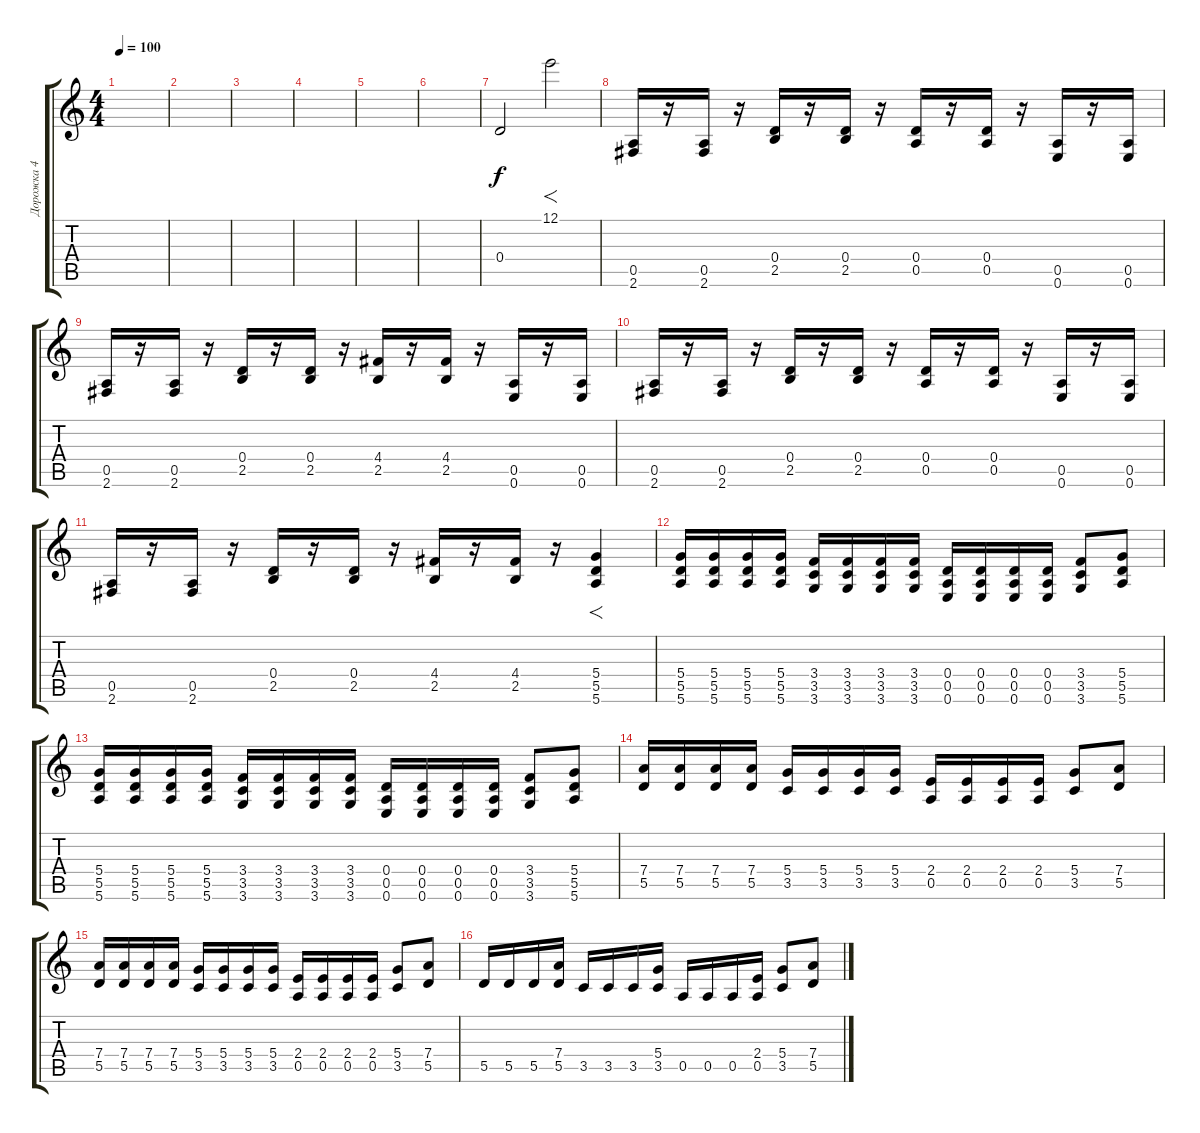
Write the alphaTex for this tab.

\track ("Дорожка 4" "Дорожка 4") {instrument overdrivenguitar}
\staff {score tabs}
\tuning (E4 B3 G3 D3 A2 E2) {hide}
\ts (4 4)
\tempo 100
\clef g2
\ks c
|
|
|
|
|
|
0.4.2 12.1.2{f} |
(0.5 2.6).16 r.16 (0.5 2.6).16 r.16 (0.4 2.5).16 r.16 (0.4 2.5).16 r.16 (0.4 0.5).16 r.16 (0.4 0.5).16 r.16 (0.5 0.6).16 r.16 (0.5 0.6).16 |
(0.5 2.6).16 r.16 (0.5 2.6).16 r.16 (0.4 2.5).16 r.16 (0.4 2.5).16 r.16 (4.4 2.5).16 r.16 (4.4 2.5).16 r.16 (0.5 0.6).16 r.16 (0.5 0.6).16 |
(0.5 2.6).16 r.16 (0.5 2.6).16 r.16 (0.4 2.5).16 r.16 (0.4 2.5).16 r.16 (0.4 0.5).16 r.16 (0.4 0.5).16 r.16 (0.5 0.6).16 r.16 (0.5 0.6).16 |
(0.5 2.6).16 r.16 (0.5 2.6).16 r.16 (0.4 2.5).16 r.16 (0.4 2.5).16 r.16 (4.4 2.5).16 r.16 (4.4 2.5).16 r.16 (5.4 5.5 5.6).4{f} |
(5.4 5.5 5.6).16 (5.4 5.5 5.6).16 (5.4 5.5 5.6).16 (5.4 5.5 5.6).16 (3.4 3.5 3.6).16 (3.4 3.5 3.6).16 (3.4 3.5 3.6).16 (3.4 3.5 3.6).16 (0.4 0.5 0.6).16 (0.4 0.5 0.6).16 (0.4 0.5 0.6).16 (0.4 0.5 0.6).16 (3.4 3.5 3.6).8 (5.4 5.5 5.6).8 |
(5.4 5.5 5.6).16 (5.4 5.5 5.6).16 (5.4 5.5 5.6).16 (5.4 5.5 5.6).16 (3.4 3.5 3.6).16 (3.4 3.5 3.6).16 (3.4 3.5 3.6).16 (3.4 3.5 3.6).16 (0.4 0.5 0.6).16 (0.4 0.5 0.6).16 (0.4 0.5 0.6).16 (0.4 0.5 0.6).16 (3.4 3.5 3.6).8 (5.4 5.5 5.6).8 |
(7.4 5.5).16 (7.4 5.5).16 (7.4 5.5).16 (7.4 5.5).16 (5.4 3.5).16 (5.4 3.5).16 (5.4 3.5).16 (5.4 3.5).16 (2.4 0.5).16 (2.4 0.5).16 (2.4 0.5).16 (2.4 0.5).16 (5.4 3.5).8 (7.4 5.5).8 |
(7.4 5.5).16 (7.4 5.5).16 (7.4 5.5).16 (7.4 5.5).16 (5.4 3.5).16 (5.4 3.5).16 (5.4 3.5).16 (5.4 3.5).16 (2.4 0.5).16 (2.4 0.5).16 (2.4 0.5).16 (2.4 0.5).16 (5.4 3.5).8 (7.4 5.5).8 |
5.5.16 5.5.16 5.5.16 (7.4 5.5).16 3.5.16 3.5.16 3.5.16 (5.4 3.5).16 0.5.16 0.5.16 0.5.16 (2.4 0.5).16 (5.4 3.5).8 (7.4 5.5).8
